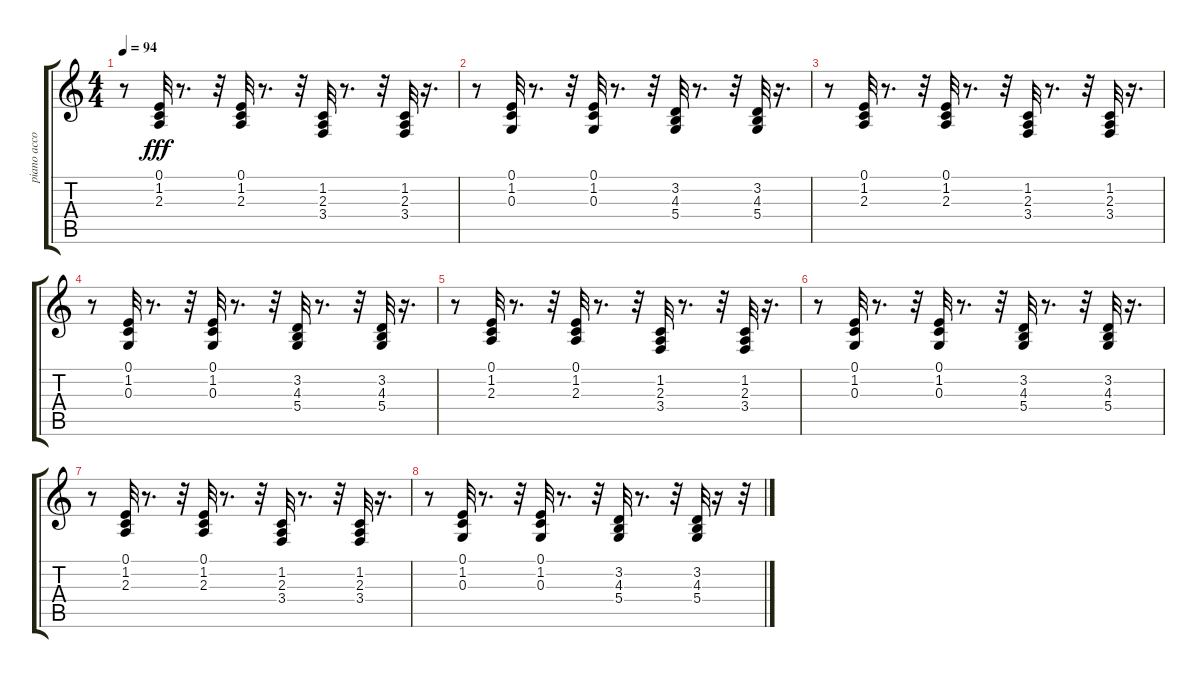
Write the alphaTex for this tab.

\track ("piano accomp" "piano acco") {instrument brightacousticpiano}
\staff {score tabs}
\tuning (E4 B3 G3 D3 A2 E2) {hide}
\ts (4 4)
\tempo 94
\clef g2
\ks c
r.8{dy fff} (0.1 1.2 2.3).32 r.8{d} r.32 (0.1 1.2 2.3).32 r.8{d} r.32 (1.2 2.3 3.4).32 r.8{d} r.32 (1.2 2.3 3.4).32 r.16{d} |
r.8 (0.1 1.2 0.3).32 r.8{d} r.32 (0.1 1.2 0.3).32 r.8{d} r.32 (3.2 4.3 5.4).32 r.8{d} r.32 (3.2 4.3 5.4).32 r.16{d} |
r.8 (0.1 1.2 2.3).32 r.8{d} r.32 (0.1 1.2 2.3).32 r.8{d} r.32 (1.2 2.3 3.4).32 r.8{d} r.32 (1.2 2.3 3.4).32 r.16{d} |
r.8 (0.1 1.2 0.3).32 r.8{d} r.32 (0.1 1.2 0.3).32 r.8{d} r.32 (3.2 4.3 5.4).32 r.8{d} r.32 (3.2 4.3 5.4).32 r.16{d} |
r.8 (0.1 1.2 2.3).32 r.8{d} r.32 (0.1 1.2 2.3).32 r.8{d} r.32 (1.2 2.3 3.4).32 r.8{d} r.32 (1.2 2.3 3.4).32 r.16{d} |
r.8 (0.1 1.2 0.3).32 r.8{d} r.32 (0.1 1.2 0.3).32 r.8{d} r.32 (3.2 4.3 5.4).32 r.8{d} r.32 (3.2 4.3 5.4).32 r.16{d} |
r.8 (0.1 1.2 2.3).32 r.8{d} r.32 (0.1 1.2 2.3).32 r.8{d} r.32 (1.2 2.3 3.4).32 r.8{d} r.32 (1.2 2.3 3.4).32 r.16{d} |
r.8 (0.1 1.2 0.3).32 r.8{d} r.32 (0.1 1.2 0.3).32 r.8{d} r.32 (3.2 4.3 5.4).32 r.8{d} r.32 (3.2 4.3 5.4).32 r.16 r.32
